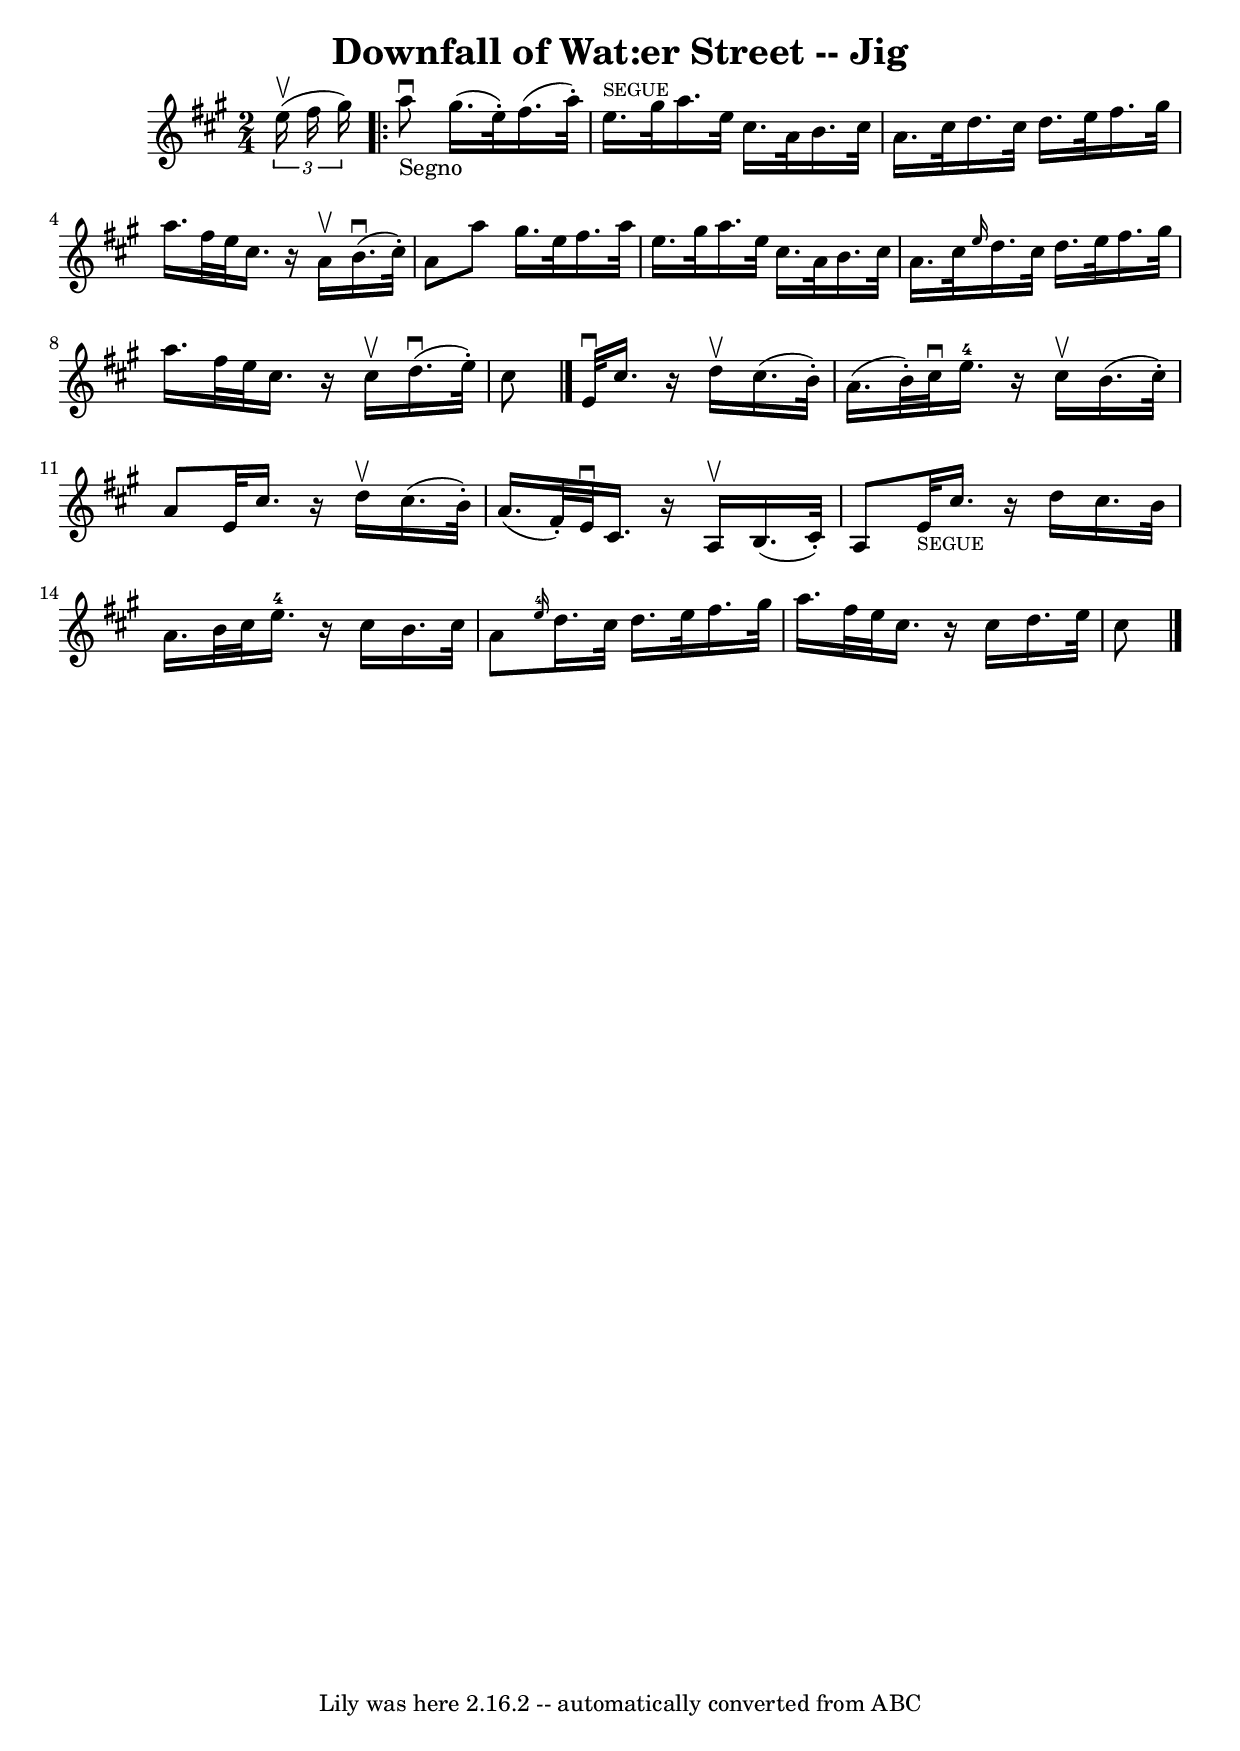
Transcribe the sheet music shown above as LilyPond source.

\version "2.16.2"
\include "Mammoth.ily"
\header {
  %% book = "Ryan's Mammoth Collection"
  crossRefNumber = "1"
  footnotes = "\\\\113 632"
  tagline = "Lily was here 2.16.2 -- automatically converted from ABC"
  title = "Downfall of Wat:er Street -- Jig"

}
voicedefault =  {


  \time 2/4 
  \key a \major
  \times 2/3 { e''16^\upbow(fis''16 gis''16  
	) 
	     }   
  \repeat volta 2 {
    a''8_"Segno"^\downbow gis''16. (e''32-.)  
    fis''16. (a''32-.) e''16.^\segue gis''32    |
    a''16.    
    e''32 cis''16. a'32 b'16. cis''32 a'16. cis''32    |
    
    d''16. cis''32 d''16. e''32 fis''16. gis''32 a''16.    
    fis''32    |
    e''32 cis''16.    r16 a'16^\upbow b'16.^\downbow(
    cis''32-.) a'8    |
    a''8 gis''16. e''32 fis''16.    
    a''32 e''16. gis''32    |
    a''16. e''32 cis''16. a'32    
    b'16. cis''32 a'16. cis''32    |
    \grace { e''16  
	   } d''16.  
    cis''32 d''16. e''32 fis''16. gis''32 a''16. fis''32    
    |
    e''32 cis''16.    r16 cis''16^\upbow d''16.^\downbow(
    e''32-.) cis''8    \bar "|." e'32^\downbow cis''16.    r16 d''16^\upbow cis''16. (b'32-.) a'16. (b'32-.)   |
    cis''32^\downbow e''16.-4   r16 cis''16^\upbow b'16. (cis''32-.) a'8   
    |
    e'32 cis''16.    r16 d''16^\upbow cis''16. (b'32-.)   
    a'16. (fis'32-.)   |
    e'32^\downbow cis'16.    r16 a16^\upbow 
    b16. (cis'32-.) a8    |
    e'32_\segue cis''16.    r16 
    d''16 cis''16. b'32 a'16. b'32    |
    cis''32 e''16.-4 
    r16 cis''16 b'16. cis''32 a'8    |
    \grace { e''16-4 

	   } d''16. cis''32 d''16. e''32 fis''16. gis''32 a''16.    
    fis''32    |
    e''32 cis''16.    r16 cis''16 d''16. e''32    
    cis''8        \bar "|."   
  }

}

\score{
  <<

    \context Staff="default"
    {
      \voicedefault 
      
    }

  >>
  \layout {
    
  }
  \midi {
  }

}
